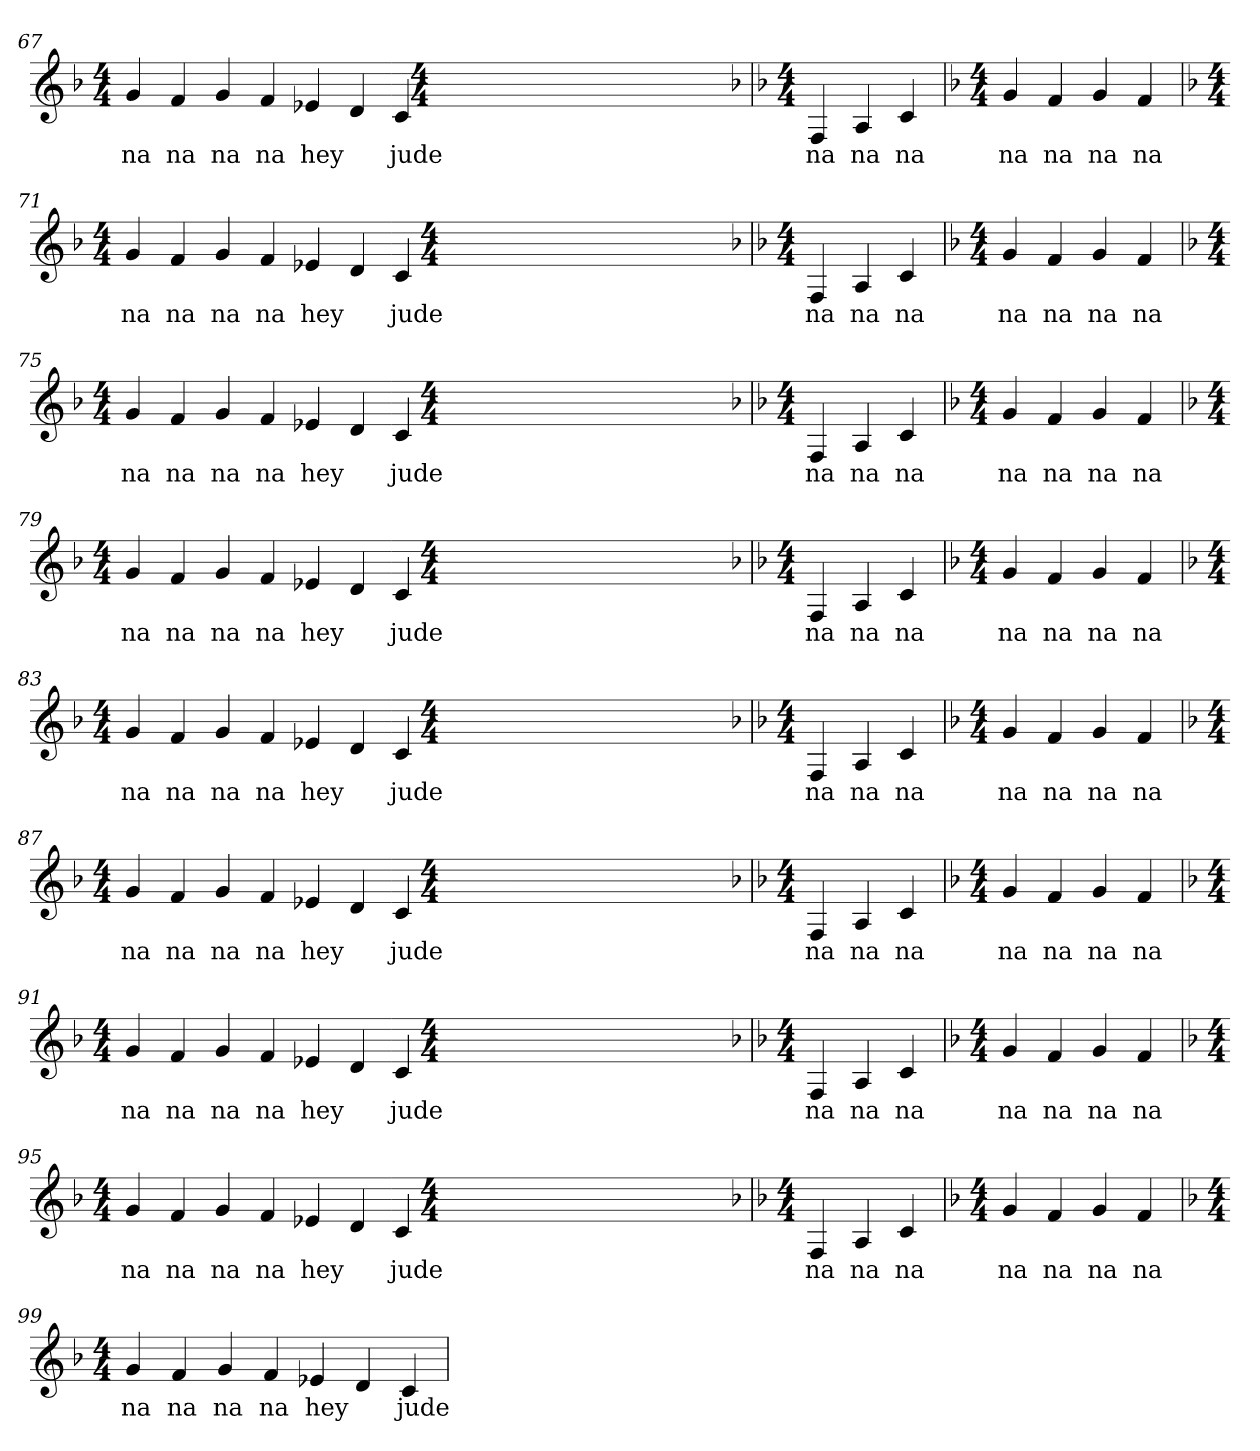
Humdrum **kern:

**kern	**text
*part1	*part1
*staff1	*staff1
*k[b-]	*
*F:	*
*M4/4	*
=67	=67
4g	na
4f	na
4g	na
4f	na
4e-X	hey
4d	_
4c	jude
*k[b-]	*
*F:	*
*M4/4	*
=69	=69
*k[b-]	*
*F:	*
*M4/4	*
4F	na
4A	na
4c	na
=70	=70
*k[b-]	*
*F:	*
*M4/4	*
4g	na
4f	na
4g	na
4f	na
=71	=71
*k[b-]	*
*F:	*
*M4/4	*
4g	na
4f	na
4g	na
4f	na
4e-X	hey
4d	_
4c	jude
*k[b-]	*
*F:	*
*M4/4	*
=73	=73
*k[b-]	*
*F:	*
*M4/4	*
4F	na
4A	na
4c	na
=74	=74
*k[b-]	*
*F:	*
*M4/4	*
4g	na
4f	na
4g	na
4f	na
=75	=75
*k[b-]	*
*F:	*
*M4/4	*
4g	na
4f	na
4g	na
4f	na
4e-X	hey
4d	_
4c	jude
*k[b-]	*
*F:	*
*M4/4	*
=77	=77
*k[b-]	*
*F:	*
*M4/4	*
4F	na
4A	na
4c	na
=78	=78
*k[b-]	*
*F:	*
*M4/4	*
4g	na
4f	na
4g	na
4f	na
=79	=79
*k[b-]	*
*F:	*
*M4/4	*
4g	na
4f	na
4g	na
4f	na
4e-X	hey
4d	_
4c	jude
*k[b-]	*
*F:	*
*M4/4	*
=81	=81
*k[b-]	*
*F:	*
*M4/4	*
4F	na
4A	na
4c	na
=82	=82
*k[b-]	*
*F:	*
*M4/4	*
4g	na
4f	na
4g	na
4f	na
=83	=83
*k[b-]	*
*F:	*
*M4/4	*
4g	na
4f	na
4g	na
4f	na
4e-X	hey
4d	_
4c	jude
*k[b-]	*
*F:	*
*M4/4	*
=85	=85
*k[b-]	*
*F:	*
*M4/4	*
4F	na
4A	na
4c	na
=86	=86
*k[b-]	*
*F:	*
*M4/4	*
4g	na
4f	na
4g	na
4f	na
=87	=87
*k[b-]	*
*F:	*
*M4/4	*
4g	na
4f	na
4g	na
4f	na
4e-X	hey
4d	_
4c	jude
*k[b-]	*
*F:	*
*M4/4	*
=89	=89
*k[b-]	*
*F:	*
*M4/4	*
4F	na
4A	na
4c	na
=90	=90
*k[b-]	*
*F:	*
*M4/4	*
4g	na
4f	na
4g	na
4f	na
=91	=91
*k[b-]	*
*F:	*
*M4/4	*
4g	na
4f	na
4g	na
4f	na
4e-X	hey
4d	_
4c	jude
*k[b-]	*
*F:	*
*M4/4	*
=93	=93
*k[b-]	*
*F:	*
*M4/4	*
4F	na
4A	na
4c	na
=94	=94
*k[b-]	*
*F:	*
*M4/4	*
4g	na
4f	na
4g	na
4f	na
=95	=95
*k[b-]	*
*F:	*
*M4/4	*
4g	na
4f	na
4g	na
4f	na
4e-X	hey
4d	_
4c	jude
*k[b-]	*
*F:	*
*M4/4	*
=97	=97
*k[b-]	*
*F:	*
*M4/4	*
4F	na
4A	na
4c	na
=98	=98
*k[b-]	*
*F:	*
*M4/4	*
4g	na
4f	na
4g	na
4f	na
=99	=99
*k[b-]	*
*F:	*
*M4/4	*
4g	na
4f	na
4g	na
4f	na
4e-X	hey
4d	_
4c	jude
=	=
*-	*-
